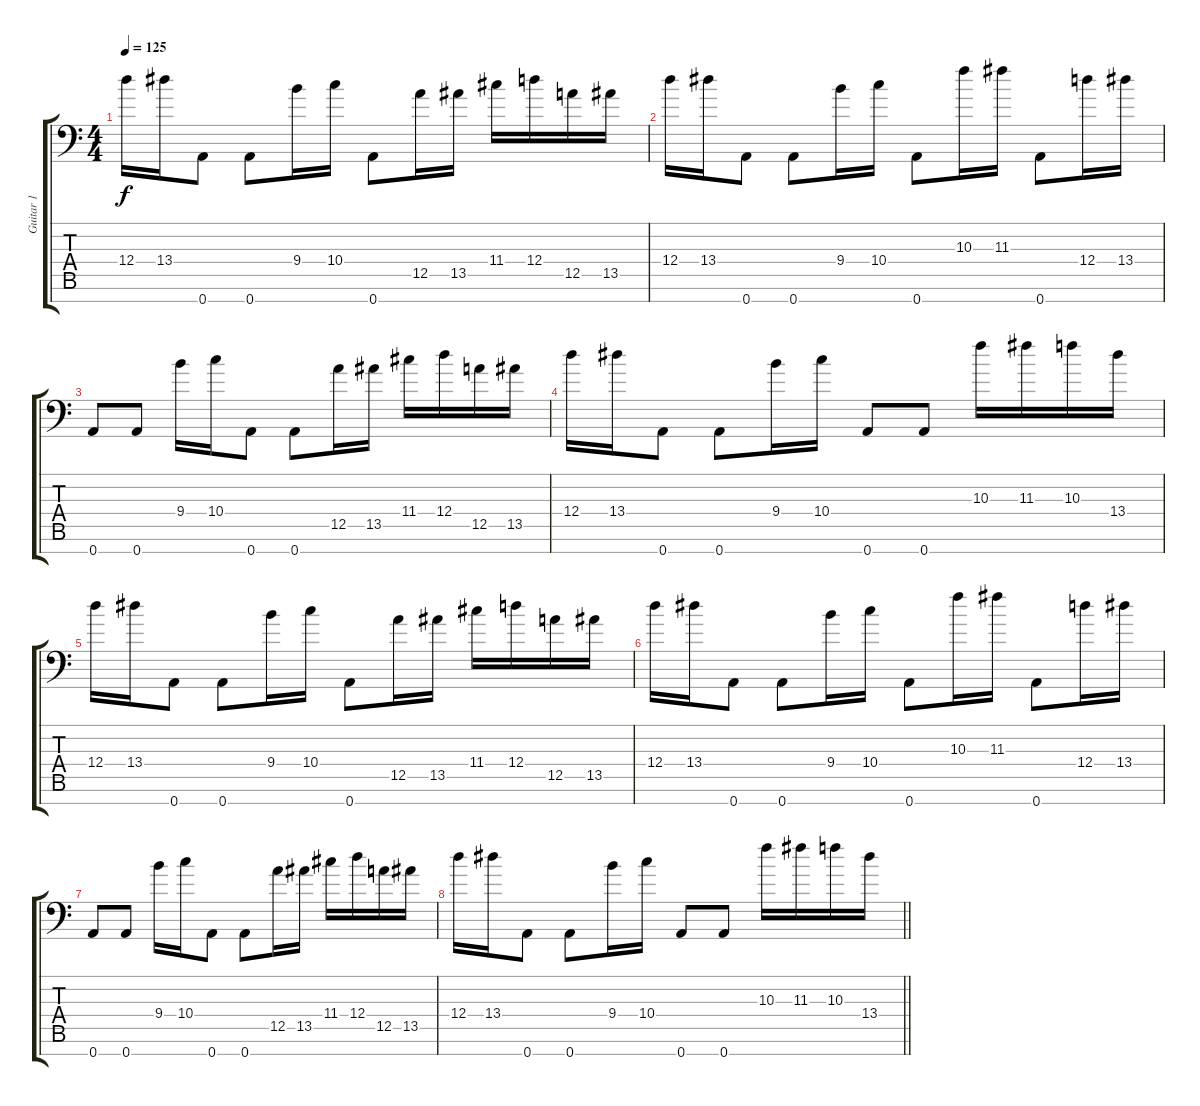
\track ("Guitar 1" "Guitar 1") {instrument distortionguitar}
\staff {score tabs}
\tuning (E4 B3 G3 D3 A2 E2 A1) {hide}
\ts (4 4)
\tempo 125
\clef f4
\ks c
12.4.16{dy f balance 8} 13.4.16 0.7.8 0.7.8 9.4.16 10.4.16 0.7.8 12.5.16 13.5.16 11.4.16 12.4.16 12.5.16 13.5.16 |
12.4.16 13.4.16 0.7.8 0.7.8 9.4.16 10.4.16 0.7.8 10.3.16 11.3.16 0.7.8 12.4.16 13.4.16 |
0.7.8 0.7.8 9.4.16 10.4.16 0.7.8 0.7.8 12.5.16 13.5.16 11.4.16 12.4.16 12.5.16 13.5.16 |
12.4.16 13.4.16 0.7.8 0.7.8 9.4.16 10.4.16 0.7.8 0.7.8 10.3.16 11.3.16 10.3.16 13.4.16 |
12.4.16 13.4.16 0.7.8 0.7.8 9.4.16 10.4.16 0.7.8 12.5.16 13.5.16 11.4.16 12.4.16 12.5.16 13.5.16 |
12.4.16 13.4.16 0.7.8 0.7.8 9.4.16 10.4.16 0.7.8 10.3.16 11.3.16 0.7.8 12.4.16 13.4.16 |
0.7.8 0.7.8 9.4.16 10.4.16 0.7.8 0.7.8 12.5.16 13.5.16 11.4.16 12.4.16 12.5.16 13.5.16 |
\barLineRight lightlight
12.4.16 13.4.16 0.7.8 0.7.8 9.4.16 10.4.16 0.7.8 0.7.8 10.3.16 11.3.16 10.3.16 13.4.16
